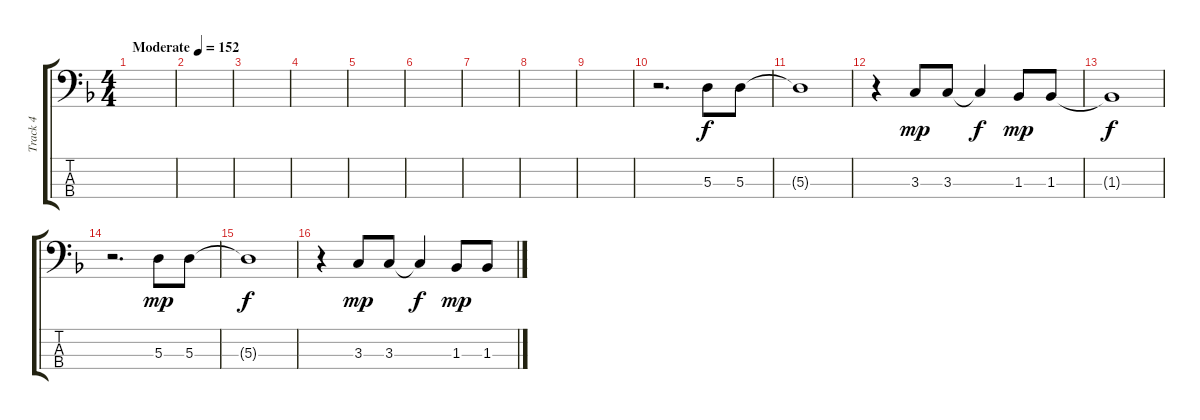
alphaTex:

\track ("Track 4" "Track 4") {instrument electricbassfinger}
\staff {score tabs}
\tuning (G2 D2 A1 E1) {hide}
\ts (4 4)
\tempo (152 "Moderate")
\clef f4
\ks f
|
|
|
|
|
|
|
|
|
r.2{d} 5.3.8 5.3.8 |
5.3{t}.1{dy f} |
r.4 3.3.8{dy mp} 3.3.8 3.3{t}.4{dy f} 1.3.8{dy mp} 1.3.8 |
1.3{t}.1{dy f} |
r.2{d} 5.3.8{dy mp} 5.3.8 |
5.3{t}.1{dy f} |
r.4 3.3.8{dy mp} 3.3.8 3.3{t}.4{dy f} 1.3.8{dy mp} 1.3.8
